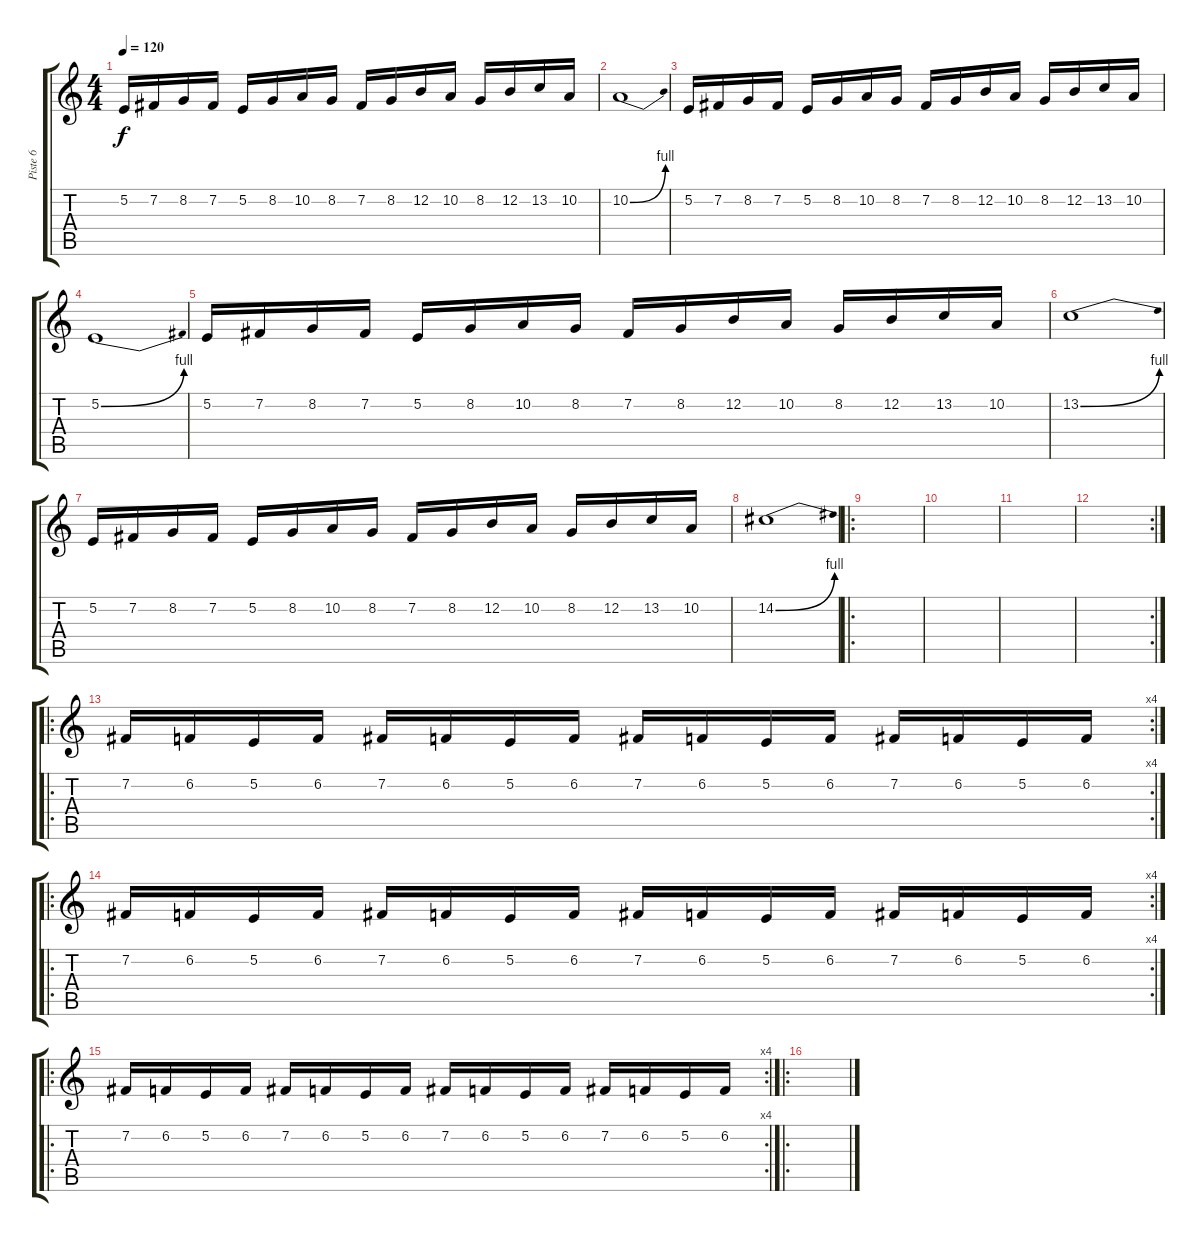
\track ("Piste 6" "Piste 6") {instrument lead1square}
\staff {score tabs}
\tuning (E4 B3 G3 D3 A2 E2) {hide}
\ts (4 4)
\tempo 120
\clef g2
\ks c
5.2.16{dy f} 7.2.16 8.2.16 7.2.16 5.2.16 8.2.16 10.2.16 8.2.16 7.2.16 8.2.16 12.2.16 10.2.16 8.2.16 12.2.16 13.2.16 10.2.16 |
10.2{be (bend 0 0 60 4)}.1 |
5.2.16 7.2.16 8.2.16 7.2.16 5.2.16 8.2.16 10.2.16 8.2.16 7.2.16 8.2.16 12.2.16 10.2.16 8.2.16 12.2.16 13.2.16 10.2.16 |
5.2{be (bend 0 0 60 4)}.1 |
5.2.16 7.2.16 8.2.16 7.2.16 5.2.16 8.2.16 10.2.16 8.2.16 7.2.16 8.2.16 12.2.16 10.2.16 8.2.16 12.2.16 13.2.16 10.2.16 |
13.2{be (bend 0 0 60 4)}.1 |
5.2.16 7.2.16 8.2.16 7.2.16 5.2.16 8.2.16 10.2.16 8.2.16 7.2.16 8.2.16 12.2.16 10.2.16 8.2.16 12.2.16 13.2.16 10.2.16 |
14.2{be (bend 0 0 60 4)}.1 |
\ro
|
|
|
\rc 2
|
\ro
\rc 4
7.2.16 6.2.16 5.2.16 6.2.16 7.2.16 6.2.16 5.2.16 6.2.16 7.2.16 6.2.16 5.2.16 6.2.16 7.2.16 6.2.16 5.2.16 6.2.16 |
\ro
\rc 4
7.2.16 6.2.16 5.2.16 6.2.16 7.2.16 6.2.16 5.2.16 6.2.16 7.2.16 6.2.16 5.2.16 6.2.16 7.2.16 6.2.16 5.2.16 6.2.16 |
\ro
\rc 4
7.2.16 6.2.16 5.2.16 6.2.16 7.2.16 6.2.16 5.2.16 6.2.16 7.2.16 6.2.16 5.2.16 6.2.16 7.2.16 6.2.16 5.2.16 6.2.16 |
\ro
